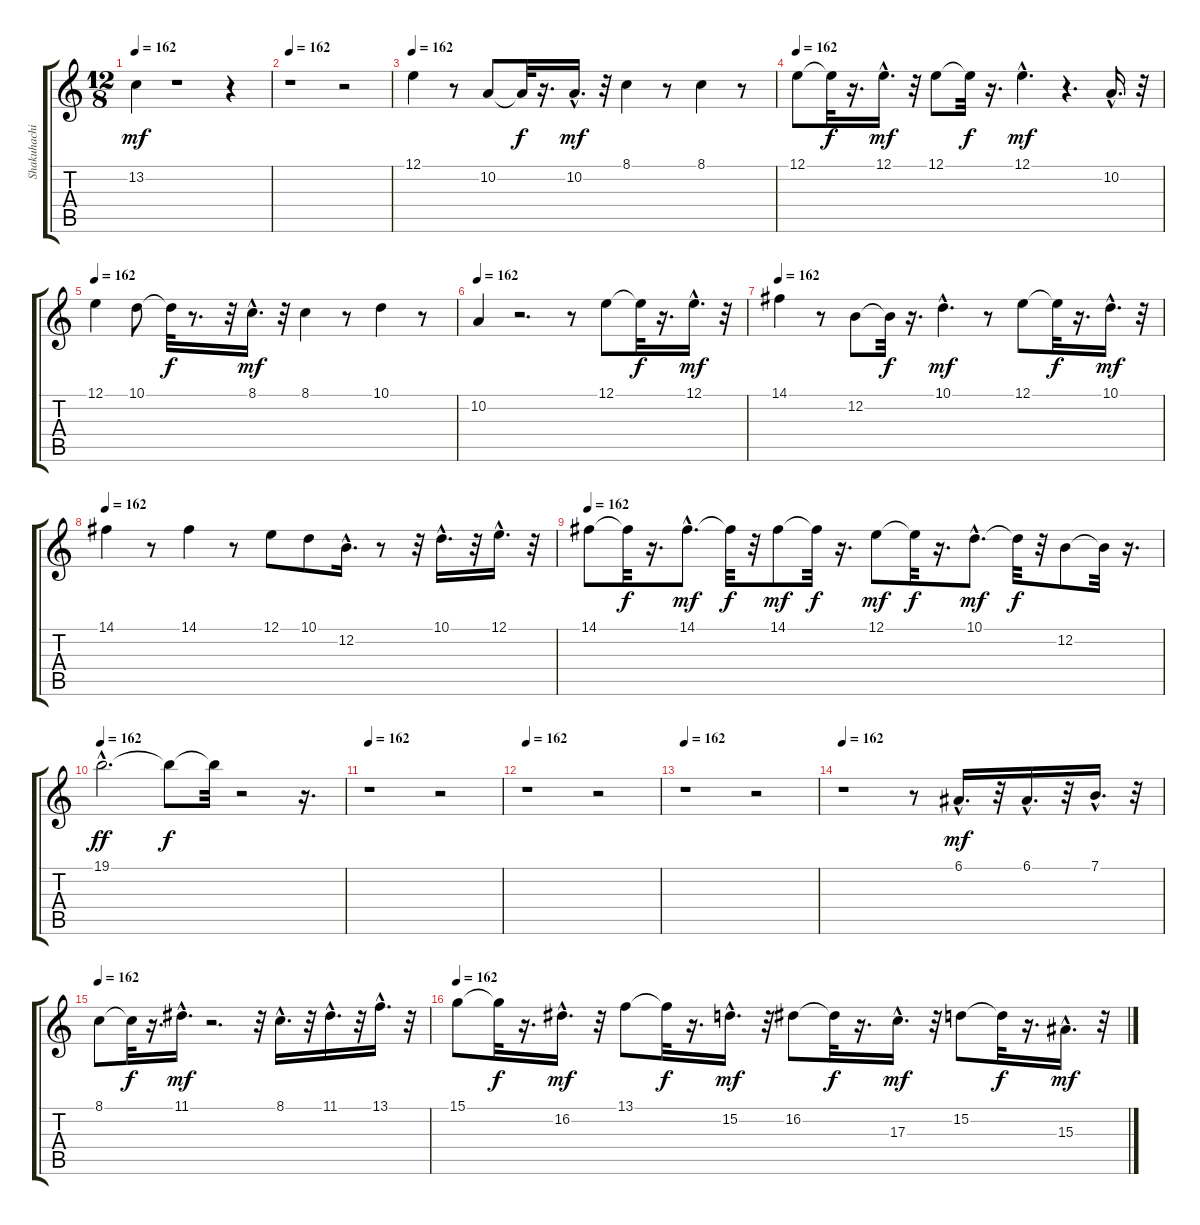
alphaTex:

\track ("Shakuhachi" "Shakuhachi") {instrument koto}
\staff {score tabs}
\tuning (E4 B3 G3 D3 A2 E2) {hide}
\ts (12 8)
\tempo 162
\clef g2
\ks c
13.2.4{dy mf} r.1 r.4 |
\tempo 162
r.1 r.2 |
\tempo 162
12.1.4 r.8 10.2.8 10.2{t}.32{dy f} r.16{d} 10.2{hac}.16{d dy mf} r.32 8.1.4 r.8 8.1.4 r.8 |
\tempo 162
12.1.8 12.1{t}.32{dy f} r.16{d} 12.1{hac}.16{d dy mf} r.32 12.1.8 12.1{t}.32{dy f} r.16{d} 12.1{hac}.4{d dy mf} r.4{d} 10.2{hac}.16{d} r.32 |
\tempo 162
12.1.4 10.1.8 10.1{t}.32{dy f} r.8{d} r.32 8.1{hac}.16{d dy mf} r.32 8.1.4 r.8 10.1.4 r.8 |
\tempo 162
10.2.4 r.2{d} r.8 12.1.8 12.1{t}.32{dy f} r.16{d} 12.1{hac}.16{d dy mf} r.32 |
\tempo 162
14.1.4 r.8 12.2.8 12.2{t}.32{dy f} r.16{d} 10.1{hac}.4{d dy mf} r.8 12.1.8 12.1{t}.32{dy f} r.16{d} 10.1{hac}.16{d dy mf} r.32 |
\tempo 162
14.1.4 r.8 14.1.4 r.8 12.1.8 10.1.8 12.2{hac}.16{d} r.8 r.32 10.1{hac}.16{d} r.32 12.1{hac}.16{d} r.32 |
\tempo 162
14.1.8 14.1{t}.32{dy f} r.16{d} 14.1{hac}.8{d dy mf} 14.1{t}.32{dy f} r.32 14.1.8{dy mf} 14.1{t}.32{dy f} r.16{d} 12.1.8{dy mf} 12.1{t}.32{dy f} r.16{d} 10.1{hac}.8{d dy mf} 10.1{t}.32{dy f} r.32 12.2.8 12.2{t}.32 r.16{d} |
\tempo 162
19.1{hac}.2{d dy ff} 19.1{t}.8{dy f} 19.1{t}.32 r.2 r.16{d} |
\tempo 162
r.1 r.2 |
\tempo 162
r.1 r.2 |
\tempo 162
r.1 r.2 |
\tempo 162
r.1 r.8 6.1{hac}.16{d dy mf volume 13} r.32 6.1{hac}.16{d} r.32 7.1{hac}.16{d} r.32 |
\tempo 162
8.1.8 8.1{t}.32{dy f} r.16{d} 11.1{hac}.16{d dy mf} r.2{d} r.32 8.1{hac}.16{d} r.32 11.1{hac}.16{d} r.32 13.1{hac}.16{d} r.32 |
\tempo 162
15.1.8 15.1{t}.32{dy f} r.16{d} 16.2{hac}.16{d dy mf} r.32 13.1.8 13.1{t}.32{dy f} r.16{d} 15.2{hac}.16{d dy mf} r.32 16.2.8 16.2{t}.32{dy f} r.16{d} 17.3{hac}.16{d dy mf} r.32 15.2.8 15.2{t}.32{dy f} r.16{d} 15.3{hac}.16{d dy mf} r.32
